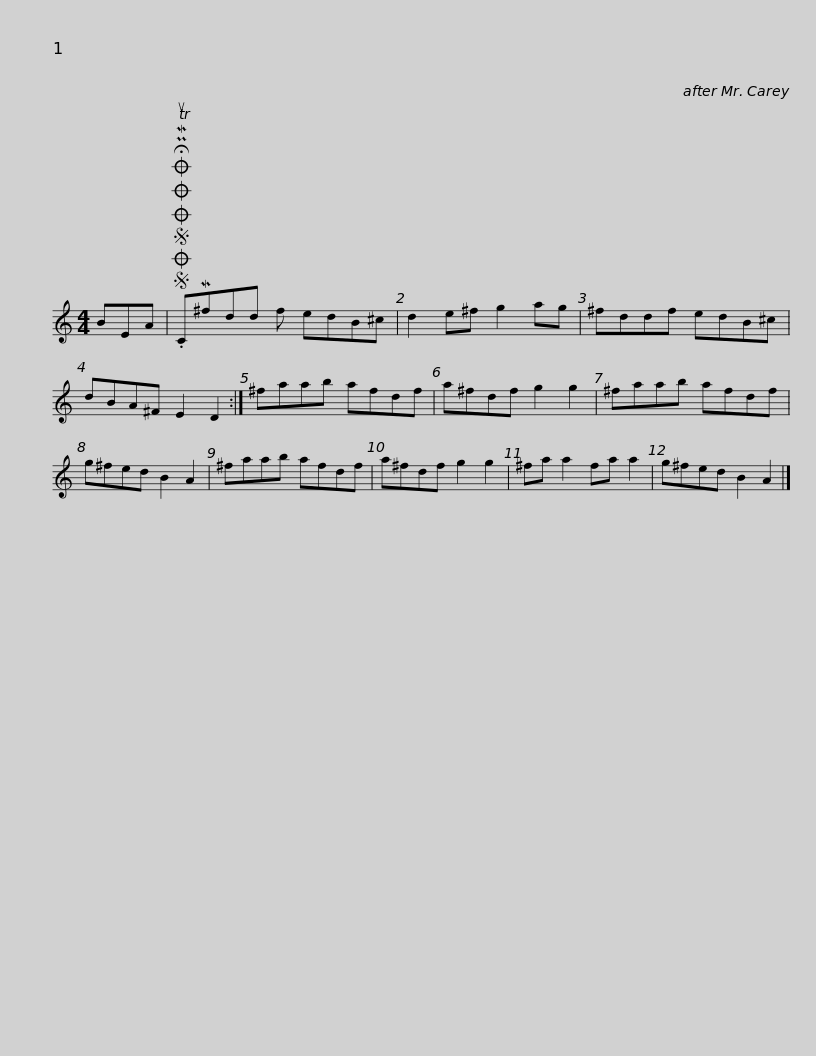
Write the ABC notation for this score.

X:1
L:1/8
M:4/4
I:linebreak $
K:C
V:1 treble
V:1
 BEA |SOSOOO .!fermata!PMTuCM^fdd f edB^c | d2 e^f g2 ag | ^fddf edB^c | dBA^F E2 D2 :| %5
 ^faab afdf |$ a^fdf g2 g2 | ^faab afdf | g^fed B2 A2 | ^faab afdf | %10
 a^fdf g2 g2 | ^fa a2 fa a2 |$ g^fed B2 A2 |] %13
